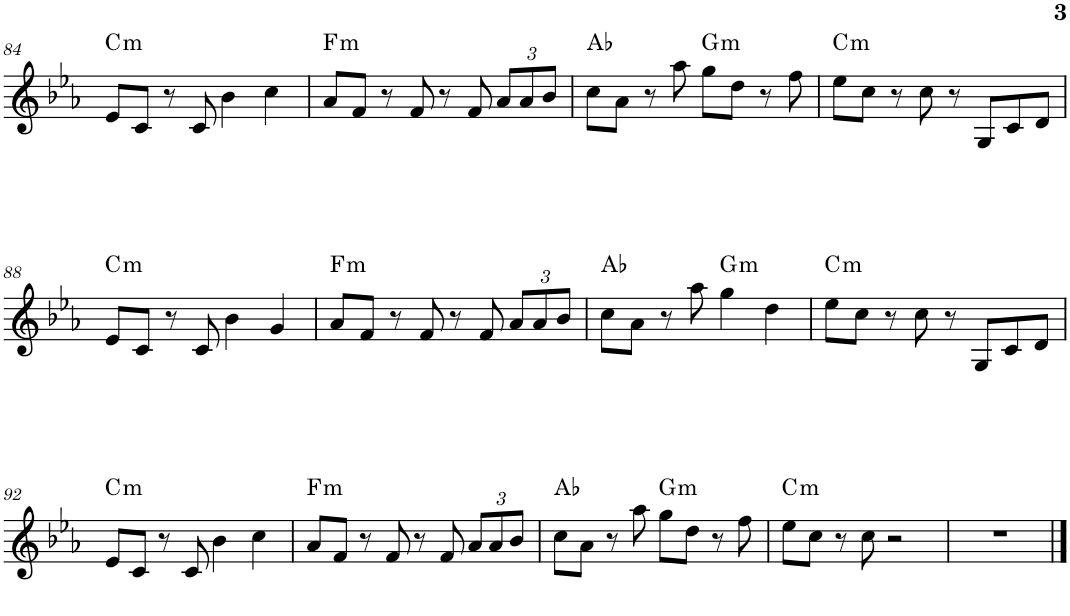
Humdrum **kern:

**kern	**harte
*part1	*part1
*staff1	*
*I"Voice	*
*I'Vc.	*
!!LO:PB:g=z
*clefG2	*
*k[b-e-a-]	*
*M4/4	*
=84	=84
!	!LO:H:kt=m
8e-/L	C:min
8c/J	.
8r	.
8c/	.
4b-\	.
4cc\	.
=85	=85
!	!LO:H:kt=m
8a-/L	F:min
8f/J	.
8r	.
8f/	.
8r	.
8f/	.
*Xbrackettup	*
12a-/L	.
12a-/	.
12b-/J	.
=86	=86
8cc\L	Ab:maj
8a-\J	.
8r	.
8aa-\	.
!	!LO:H:kt=m
8gg\L	G:min
8dd\J	.
8r	.
8ff\	.
=87	=87
!	!LO:H:kt=m
8ee-\L	C:min
8cc\J	.
8r	.
8cc\	.
8r	.
8G/L	.
8c/	.
8d/J	.
!!LO:LB:g=z
=88	=88
!	!LO:H:kt=m
8e-/L	C:min
8c/J	.
8r	.
8c/	.
4b-\	.
4g/	.
=89	=89
!	!LO:H:kt=m
8a-/L	F:min
8f/J	.
8r	.
8f/	.
8r	.
8f/	.
12a-/L	.
12a-/	.
12b-/J	.
=90	=90
8cc\L	Ab:maj
8a-\J	.
8r	.
8aa-\	.
!	!LO:H:kt=m
4gg\	G:min
4dd\	.
=91	=91
!	!LO:H:kt=m
8ee-\L	C:min
8cc\J	.
8r	.
8cc\	.
8r	.
8G/L	.
8c/	.
8d/J	.
!!LO:LB:g=z
=92	=92
!	!LO:H:kt=m
8e-/L	C:min
8c/J	.
8r	.
8c/	.
4b-\	.
4cc\	.
=93	=93
!	!LO:H:kt=m
8a-/L	F:min
8f/J	.
8r	.
8f/	.
8r	.
8f/	.
12a-/L	.
12a-/	.
12b-/J	.
=94	=94
8cc\L	Ab:maj
8a-\J	.
8r	.
8aa-\	.
!	!LO:H:kt=m
8gg\L	G:min
8dd\J	.
8r	.
8ff\	.
=95	=95
!	!LO:H:kt=m
8ee-\L	C:min
8cc\J	.
8r	.
8cc\	.
2r	.
=96	=96
1r	.
==	==
*-	*-
